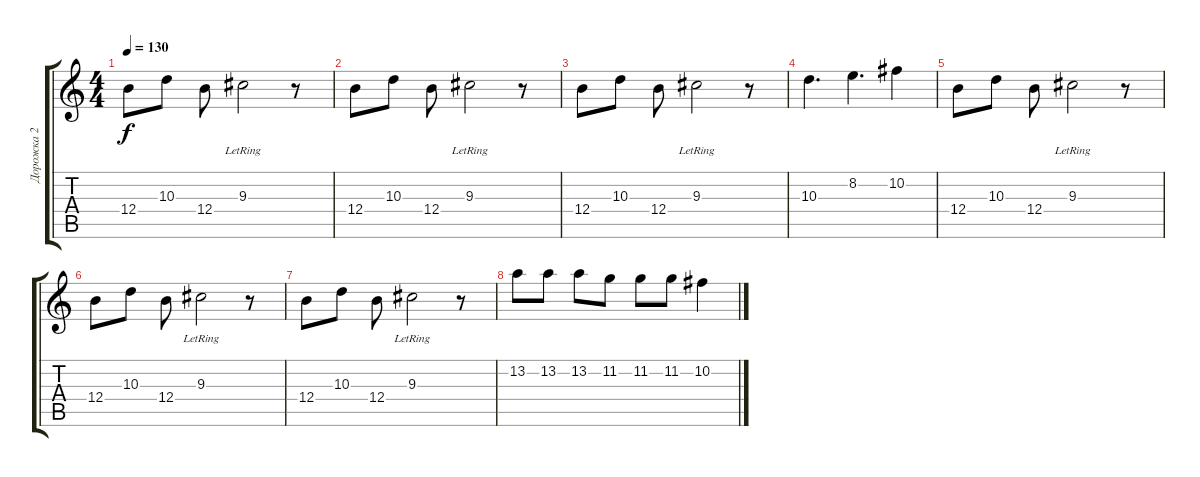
\track ("Дорожка 2" "Дорожка 2") {instrument electricguitarmuted}
\staff {score tabs}
\tuning (Db4 Ab3 E3 B2 Gb2 B1) {hide}
\ts (4 4)
\tempo 130
\clef g2
\ks c
12.4.8{dy f} 10.3.8 12.4.8 9.3{lr}.2 r.8 |
12.4.8 10.3.8 12.4.8 9.3{lr}.2 r.8 |
12.4.8 10.3.8 12.4.8 9.3{lr}.2 r.8 |
10.3.4{d} 8.2.4{d} 10.2.4 |
12.4.8 10.3.8 12.4.8 9.3{lr}.2 r.8 |
12.4.8 10.3.8 12.4.8 9.3{lr}.2 r.8 |
12.4.8 10.3.8 12.4.8 9.3{lr}.2 r.8 |
13.2.8 13.2.8 13.2.8 11.2.8 11.2.8 11.2.8 10.2.4
